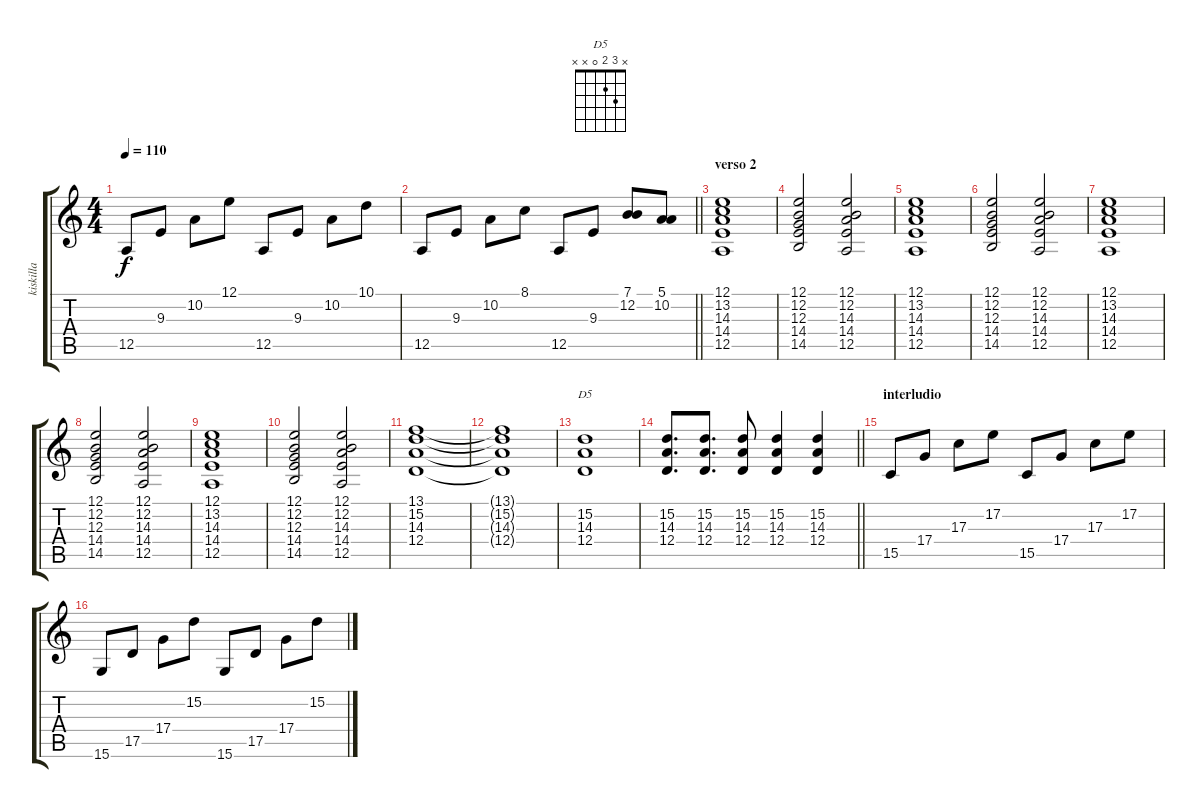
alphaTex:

\track ("kiskilla" "kiskilla") {instrument rockorgan}
\staff {score tabs}
\tuning (E4 B3 G3 D3 A2 E2) {hide}
\chord ("D5" x 3 2 0 x x)
\ts (4 4)
\tempo 110
\clef g2
\ks c
12.5.8{dy f} 9.3.8 10.2.8 12.1.8 12.5.8 9.3.8 10.2.8 10.1.8 |
\barLineRight lightlight
12.5.8 9.3.8 10.2.8 8.1.8 12.5.8 9.3.8 (7.1 12.2).8 (5.1 10.2).8 |
\section ("" "verso 2")
(12.1 13.2 14.3 14.4 12.5).1{volume 6 instrument rockorgan} |
(12.1 12.2 12.3 14.4 14.5).2 (12.1 12.2 14.3 14.4 12.5).2 |
(12.1 13.2 14.3 14.4 12.5).1 |
(12.1 12.2 12.3 14.4 14.5).2 (12.1 12.2 14.3 14.4 12.5).2 |
(12.1 13.2 14.3 14.4 12.5).1 |
(12.1 12.2 12.3 14.4 14.5).2 (12.1 12.2 14.3 14.4 12.5).2 |
(12.1 13.2 14.3 14.4 12.5).1 |
(12.1 12.2 12.3 14.4 14.5).2 (12.1 12.2 14.3 14.4 12.5).2 |
(13.1 15.2 14.3 12.4).1 |
(13.1{t} 15.2{t} 14.3{t} 12.4{t}).1 |
(15.2 14.3 12.4).1{ch "D5"} |
\barLineRight lightlight
(15.2 14.3 12.4).8{d} (15.2 14.3 12.4).8{d} (15.2 14.3 12.4).8 (15.2 14.3 12.4).4 (15.2 14.3 12.4).4 |
\section ("" "interludio")
15.5.8{volume 12 instrument stringensemble1} 17.4.8 17.3.8 17.2.8 15.5.8 17.4.8 17.3.8 17.2.8 |
15.6.8 17.5.8 17.4.8 15.2.8 15.6.8 17.5.8 17.4.8 15.2.8
